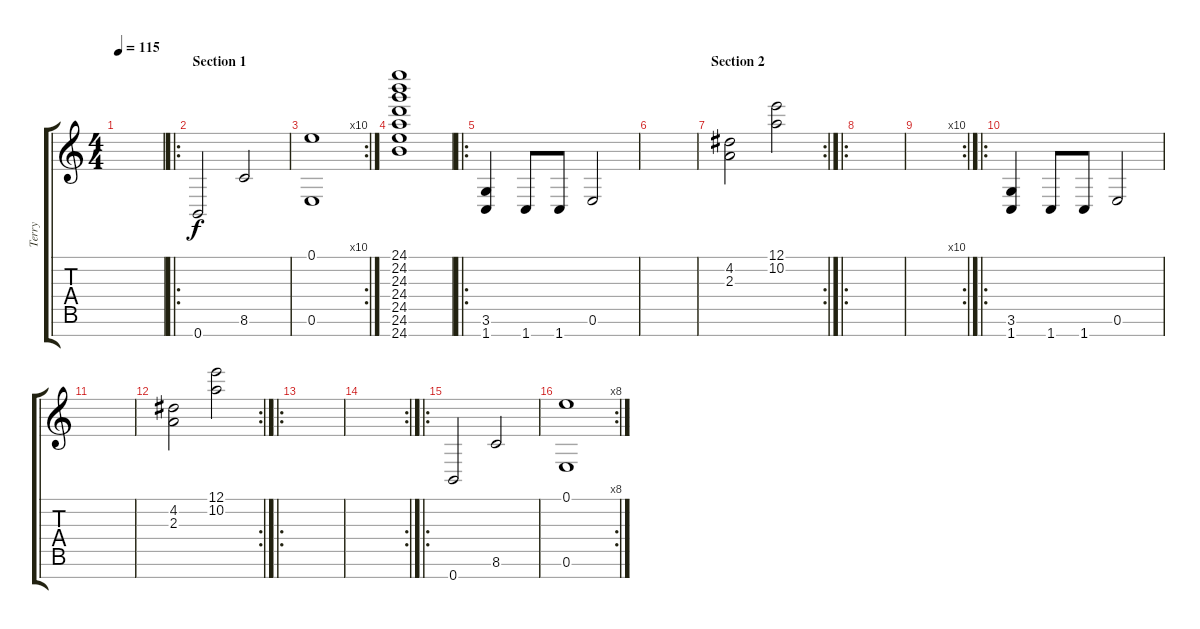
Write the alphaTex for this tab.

\track ("Terry" "Terry") {instrument overdrivenguitar}
\staff {score tabs}
\tuning (E4 B3 G3 D3 A2 E2 B1) {hide}
\ts (4 4)
\tempo 115
\clef g2
\ks c
|
\ro
\section ("" "Section 1")
0.7.2 8.6.2 |
\rc 10
(0.1 0.6).1 |
(24.1 24.2 24.3 24.4 24.5 24.6 24.7).1 |
\ro
(3.6 1.7).4 1.7.8 1.7.8 0.6.2 |
|
\rc 2
\section ("" "Section 2")
(4.2 2.3).2 (12.1 10.2).2 |
\ro
|
\rc 10
|
\ro
(3.6 1.7).4 1.7.8 1.7.8 0.6.2 |
|
\rc 2
(4.2 2.3).2 (12.1 10.2).2 |
\ro
|
\rc 2
|
\ro
0.7.2 8.6.2 |
\rc 8
(0.1 0.6).1
